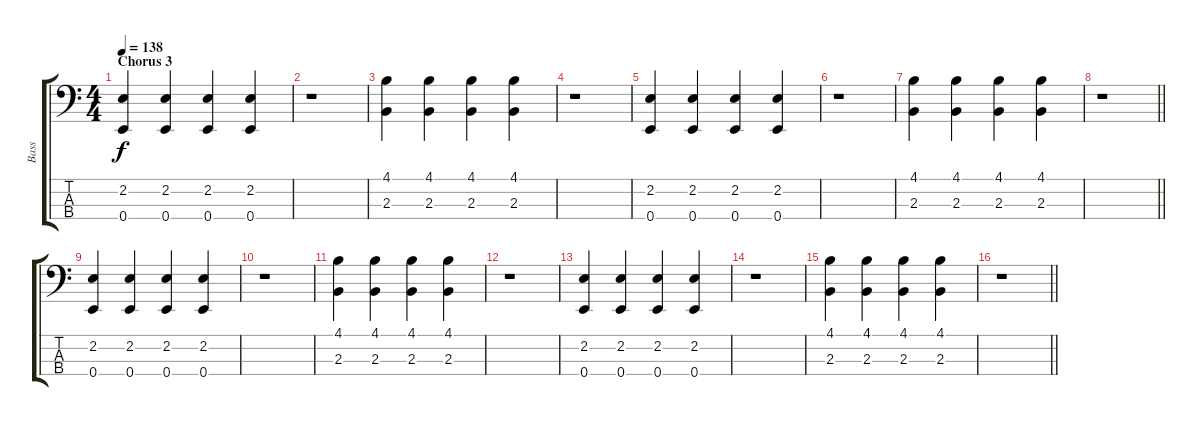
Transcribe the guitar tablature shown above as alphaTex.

\track ("Bass" "Bass") {instrument electricbassfinger}
\staff {score tabs}
\tuning (G2 D2 A1 E1) {hide}
\ts (4 4)
\section ("" "Chorus 3")
\tempo 138
\clef f4
\ks c
(2.2 0.4).4{dy f} (2.2 0.4).4 (2.2 0.4).4 (2.2 0.4).4 |
r.1 |
(4.1 2.3).4 (4.1 2.3).4 (4.1 2.3).4 (4.1 2.3).4 |
r.1 |
(2.2 0.4).4 (2.2 0.4).4 (2.2 0.4).4 (2.2 0.4).4 |
r.1 |
(4.1 2.3).4 (4.1 2.3).4 (4.1 2.3).4 (4.1 2.3).4 |
\barLineRight lightlight
r.1 |
(2.2 0.4).4 (2.2 0.4).4 (2.2 0.4).4 (2.2 0.4).4 |
r.1 |
(4.1 2.3).4 (4.1 2.3).4 (4.1 2.3).4 (4.1 2.3).4 |
r.1 |
(2.2 0.4).4 (2.2 0.4).4 (2.2 0.4).4 (2.2 0.4).4 |
r.1 |
(4.1 2.3).4 (4.1 2.3).4 (4.1 2.3).4 (4.1 2.3).4 |
\barLineRight lightlight
r.1
